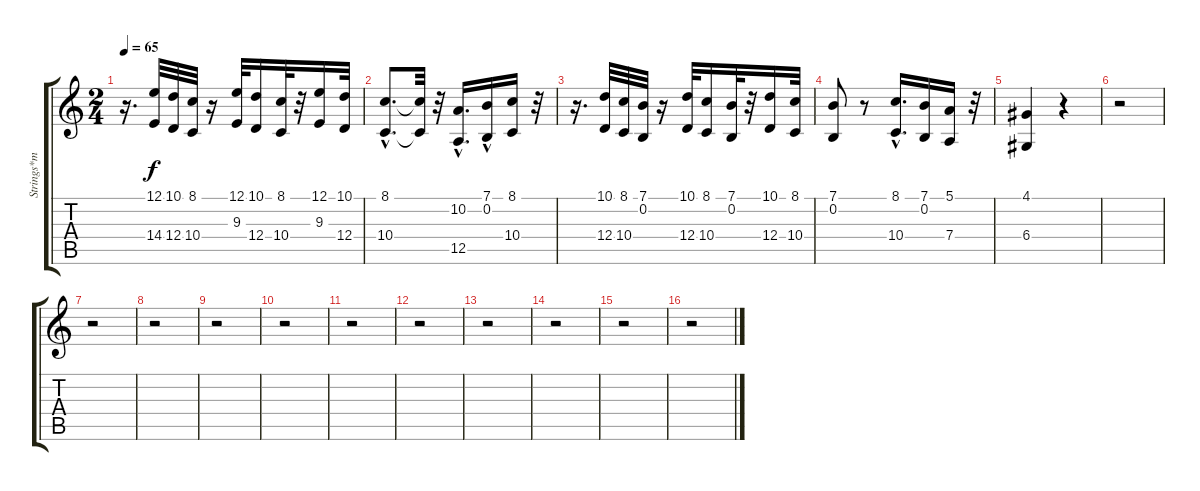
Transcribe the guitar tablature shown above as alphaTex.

\track (" Strings*merged" " Strings*m") {instrument stringensemble1}
\staff {score tabs}
\tuning (E4 B3 G3 D3 A2 E2) {hide}
\ts (2 4)
\tempo 65
\clef g2
\ks c
r.16{d dy f} (12.1 14.4).32 (10.1 12.4).32 (8.1 10.4).32 r.16 (12.1 9.3).32 (10.1 12.4).16 (8.1 10.4).32 r.32 (12.1 9.3).16 (10.1 12.4).32 |
(8.1{hac} 10.4{hac}).8{d} (8.1{t} 10.4{t}).32 r.32 (10.2{hac} 12.5{hac}).16{d} (7.1{hac} 0.2{hac}).16 (8.1 10.4).16 r.32 |
r.16{d} (10.1 12.4).32 (8.1 10.4).32 (7.1 0.2).32 r.16 (10.1 12.4).32 (8.1 10.4).16 (7.1 0.2).32 r.32 (10.1 12.4).16 (8.1 10.4).32 |
(7.1 0.2).8 r.8 (8.1{hac} 10.4{hac}).16{d} (7.1 0.2).16 (5.1 7.4).16 r.32 |
(4.1 6.4).4 r.4 |
r.2 |
r.2 |
r.2 |
r.2 |
r.2 |
r.2 |
r.2 |
r.2 |
r.2 |
r.2 |
r.2
